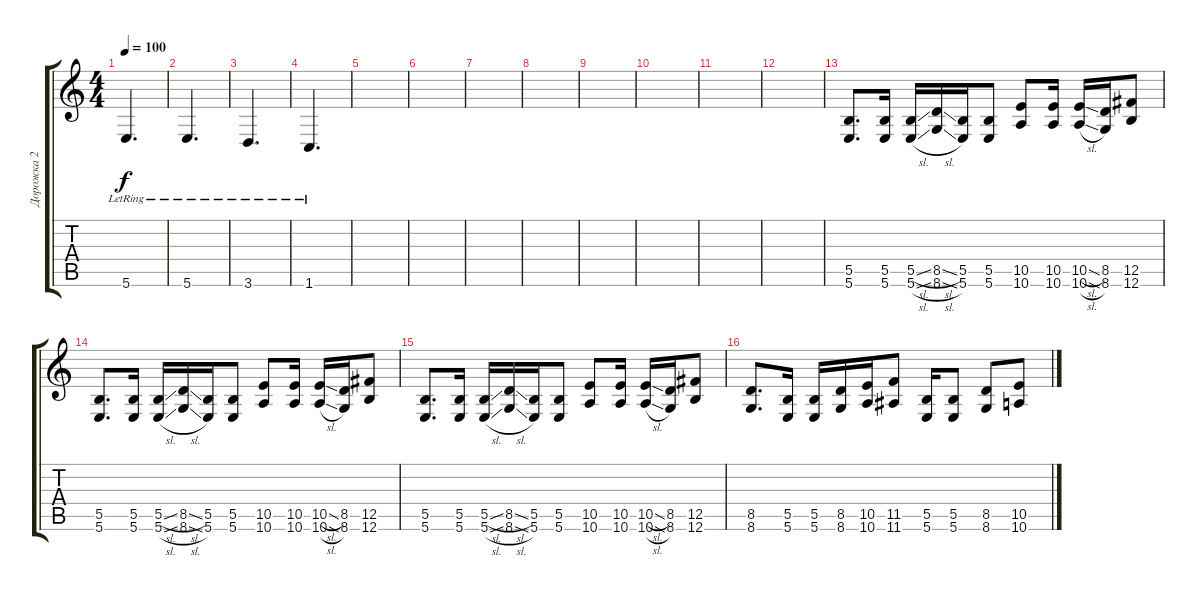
\track ("Дорожка 2" "Дорожка 2") {instrument distortionguitar}
\staff {score tabs}
\tuning (Db4 Ab3 E3 B2 Gb2 B1) {hide}
\ts (4 4)
\tempo 100
\clef g2
\ks c
5.6{lr}.4{d dy f instrument acousticguitarsteel} |
5.6{lr}.4{d} |
3.6{lr}.4{d} |
1.6{lr}.4{d} |
|
|
|
|
|
|
|
|
(5.5 5.6).8{d instrument distortionguitar} (5.5 5.6).16 (5.5{sl} 5.6{sl}).16 (8.5{sl} 8.6{sl}).16 (5.5 5.6).16 (5.5 5.6).8 (10.5 10.6).8 (10.5 10.6).16 (10.5{sl} 10.6{sl}).16 (8.5 8.6).16 (12.5 12.6).8 |
(5.5 5.6).8{d} (5.5 5.6).16 (5.5{sl} 5.6{sl}).16 (8.5{sl} 8.6{sl}).16 (5.5 5.6).16 (5.5 5.6).8 (10.5 10.6).8 (10.5 10.6).16 (10.5{sl} 10.6{sl}).16 (8.5 8.6).16 (12.5 12.6).8 |
(5.5 5.6).8{d} (5.5 5.6).16 (5.5{sl} 5.6{sl}).16 (8.5{sl} 8.6{sl}).16 (5.5 5.6).16 (5.5 5.6).8 (10.5 10.6).8 (10.5 10.6).16 (10.5{sl} 10.6{sl}).16 (8.5 8.6).16 (12.5 12.6).8 |
(8.5 8.6).8{d} (5.5 5.6).16 (5.5 5.6).16 (8.5 8.6).16 (10.5 10.6).16 (11.5 11.6).8 (5.5 5.6).16 (5.5 5.6).8 (8.5 8.6).8 (10.5 10.6).8
